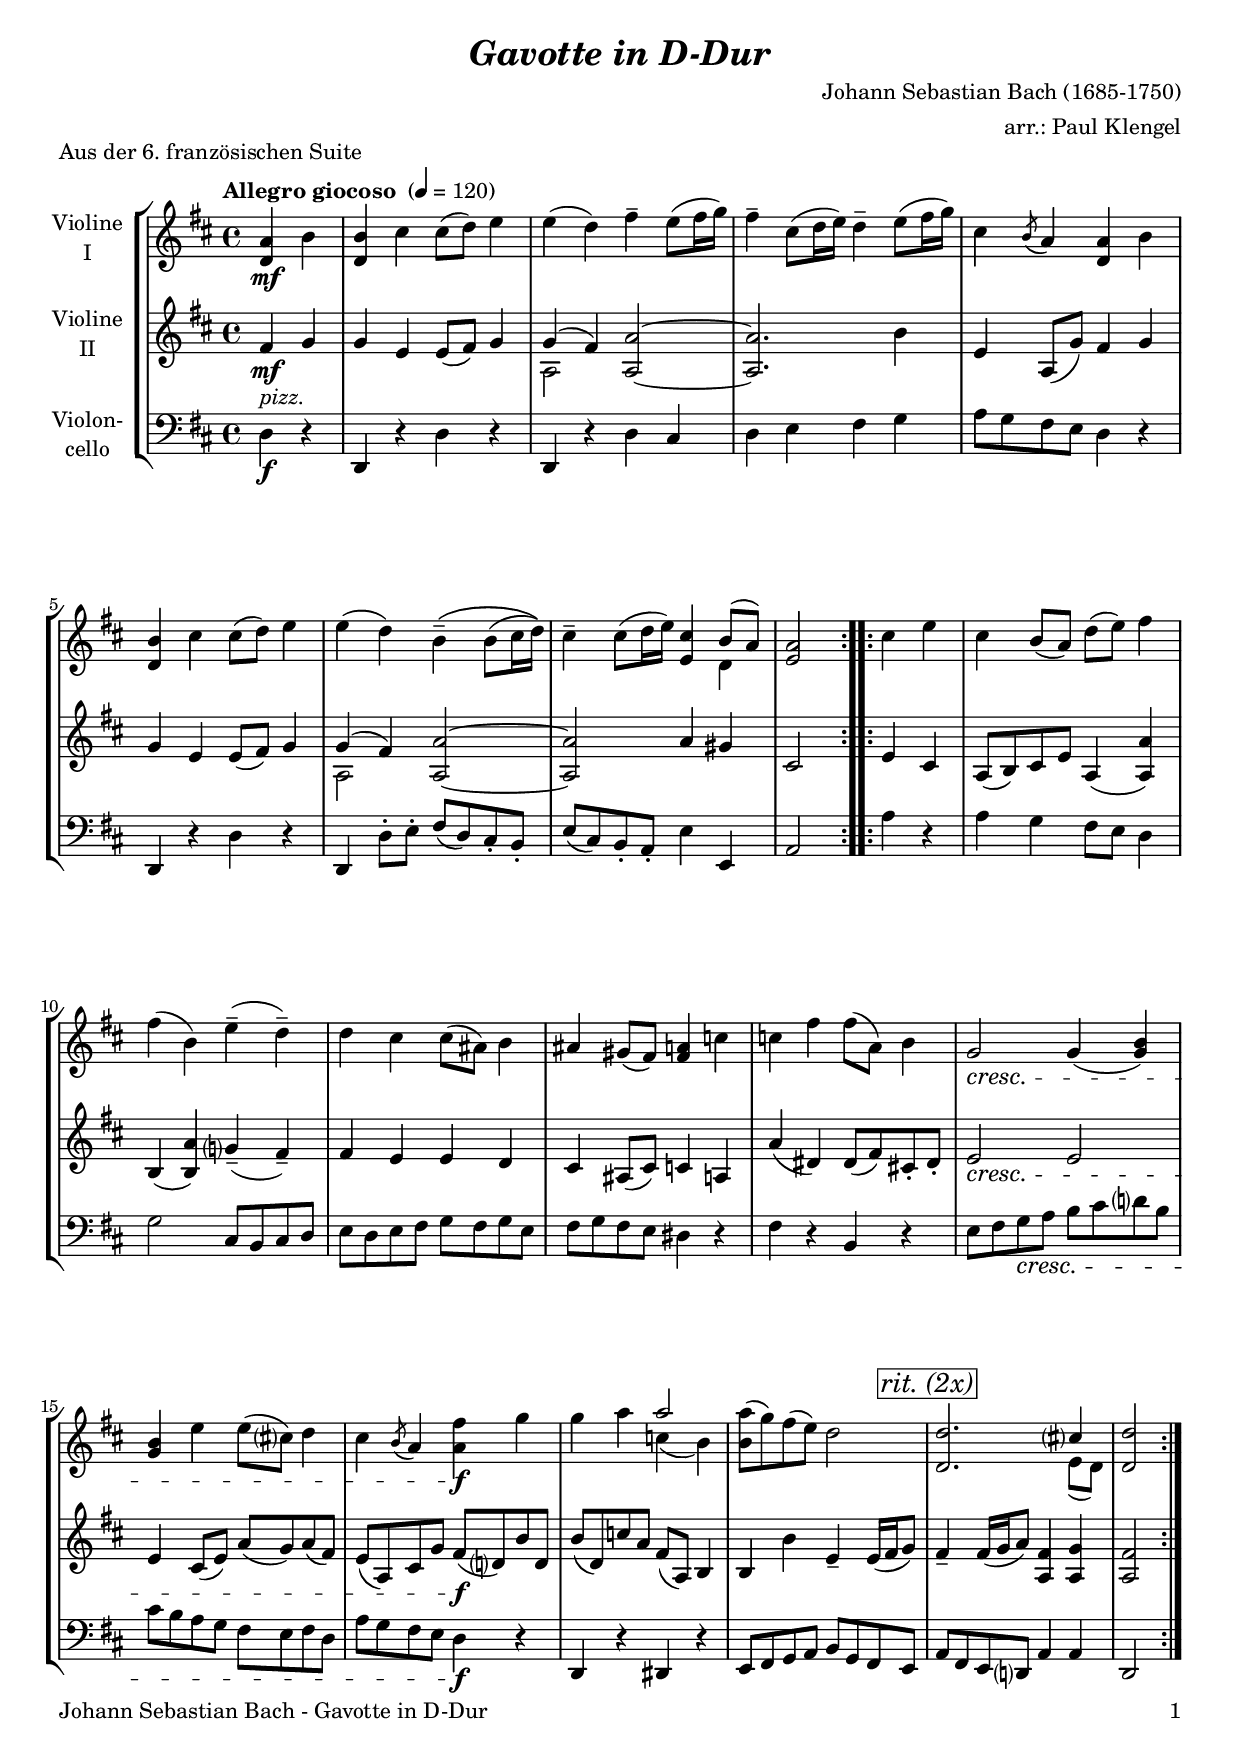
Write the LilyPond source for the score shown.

\version "2.24.4"
\include "deutsch.ly"
  
#(set-global-staff-size 19)

\header {
  title     = \markup \bold \italic "Gavotte in D-Dur"
  composer  = "Johann Sebastian Bach (1685-1750)"
  arranger  = "arr.: Paul Klengel"
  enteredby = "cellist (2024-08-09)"
  piece     = "Aus der 6. französischen Suite"
}

voiceconsts = {
  \key d \major
  \time 4/4
  \clef "treble"
%  \numericTimeSignature
  \compressEmptyMeasures
% Set default beaming for all staves
%  \set Timing.beamExceptions = #'()
%  \set Timing.baseMoment     = #(ly:make-moment 1 4)
%  \set Timing.beatStructure  = #'(1 1 1)
  \tempo "Allegro giocoso " 4=120
}

mivl = "violin"
miva = "viola"
mipz = "pizzicato strings"
mivc = "cello"

arco = \markup \italic "arco"
pizz = \markup \italic "pizz."
rit  = \mark \markup \box \italic "rit. (2x)"

va = \relative c' {
  \voiceconsts

  \repeat volta 2 {
    \partial 2 <d a'>4\mf h'
    <d, h'> cis' cis8( d) e4
    e( d) fis-- e8( fis16 g)
    fis4-- cis8( d16 e) d4-- e8( fis16 g)
    cis,4 \acciaccatura h8 a4 <d, a'> h'

    <d, h'> cis' cis8( d) e4
    e( d) h\(-- h8( cis16 d)\)
    cis4-- cis8( d16 e) <e, cis'>4 << { h'8( a) } \\ d,4 >>
    <e a>2
  }

  \repeat volta 2 {
    cis'4 e
    cis h8( a) d( e) fis4

    fis( h,) e(-- d)--
    d cis cis8( ais) h4
    ais gis8( fis) <fis a>4 c'
    c fis fis8( a,) h4
    g2\cresc g4( <g h>)

    <g h> e' e8( cis?) d4
    cis \acciaccatura h8 a4 <a fis'>\f g'
    g a << a2 \\ { c,4( h) } >>
    <h a'>8( g') fis( e) d2 \rit
    <d, d'>2. << cis'?4 \\ { e,8( d) } >>
    \partial 2 <d d'>2
  }
}

vb = \relative c' {
  \voiceconsts

  \repeat volta 2 {
    \partial 2 fis4\mf g
    g e e8( fis) g4
    << { g( fis) } \\ a,2 >> <a a'>~
    <a a'>2. h'4
    e, a,8( g') fis4 g
    g e e8( fis) g4

    << { g( fis) } \\ a,2 >> <a a'>~
    <a a'> a'4 gis
    cis,2
  }

  \repeat volta 2 {
    e4 cis
    a8( h) cis e a,4( <a a'>)
    h( <h a'>) g'?(-- fis)--

    fis e e d
    cis ais8( cis) c4 a
    a'( dis,) dis8( fis) cis!-. dis-.
    e2\cresc e
    e4 cis8( e) a( g) a( fis)

    e( a,) cis g' fis(\f d?) h' d,
    h'( d,) c' a fis( a,) h4
    h h' e,-- e16( fis g8) \rit
    fis4-- fis16( g a8) <a, fis'>4 <a g'>
    \partial 2 <a fis'>2
    
  }
}

vc = \relative c {
  \voiceconsts
  \clef "bass"
  
  \repeat volta 2 {
    \partial 2 d4^\pizz\f r
    d, r d' r
    d, r
    \set Staff.midiInstrument = \mivc
    d' cis
    d e fis g
    a8 g fis e d4 r
    d, r d' r

    d, d'8-. e-. fis( d) cis-. h-.
    e( cis) h-. a-. e'4 e,
    a2
  }

  \repeat volta 2 {
    a'4 r
    a g fis8 e d4
    g2 cis,8 h cis d

    e d e fis g fis g e
    fis g fis e dis4 r
    fis r h, r
    e8 fis g\cresc a h cis d? h
    cis h a g fis e fis d

    a' g fis e d4\f r
    d, r dis r
    e8 fis g a h g fis e \rit
    a fis e d? a'4 a
    \partial 2 d,2
  }
}


music = \new StaffGroup <<
      \new Staff {
	\set Staff.midiInstrument = \mivl
	\set Staff.instrumentName = \markup \center-column { "Violine" "I" }
	\transpose d d { \va }
      }

      \new Staff {
	\set Staff.midiInstrument = \mivl
	\set Staff.instrumentName = \markup \center-column { "Violine" "II" }
	\transpose d d { \vb }
      }

      \new Staff {
	\set Staff.midiInstrument = \mipz
	\set Staff.instrumentName = \markup \center-column { "Violon-" "cello" }
	\transpose d d { \vc }
      }
>>

\book {
  \paper {
    print-page-number = ##t
    print-first-page-number = ##t
    ragged-last-bottom = ##f
    oddHeaderMarkup = \markup \null
    evenHeaderMarkup = \markup \null
    oddFooterMarkup = \markup {
      \fill-line {
        \if \should-print-page-number
        "Johann Sebastian Bach - Gavotte in D-Dur" \fromproperty #'page:page-number-string
      }
    }
    evenFooterMarkup = \oddFooterMarkup
  } \score {
    \music
    \layout {}
  }

  \score {
    \unfoldRepeats \music

    \midi {
      \context {
        \Score
      }
    }
  }
}
